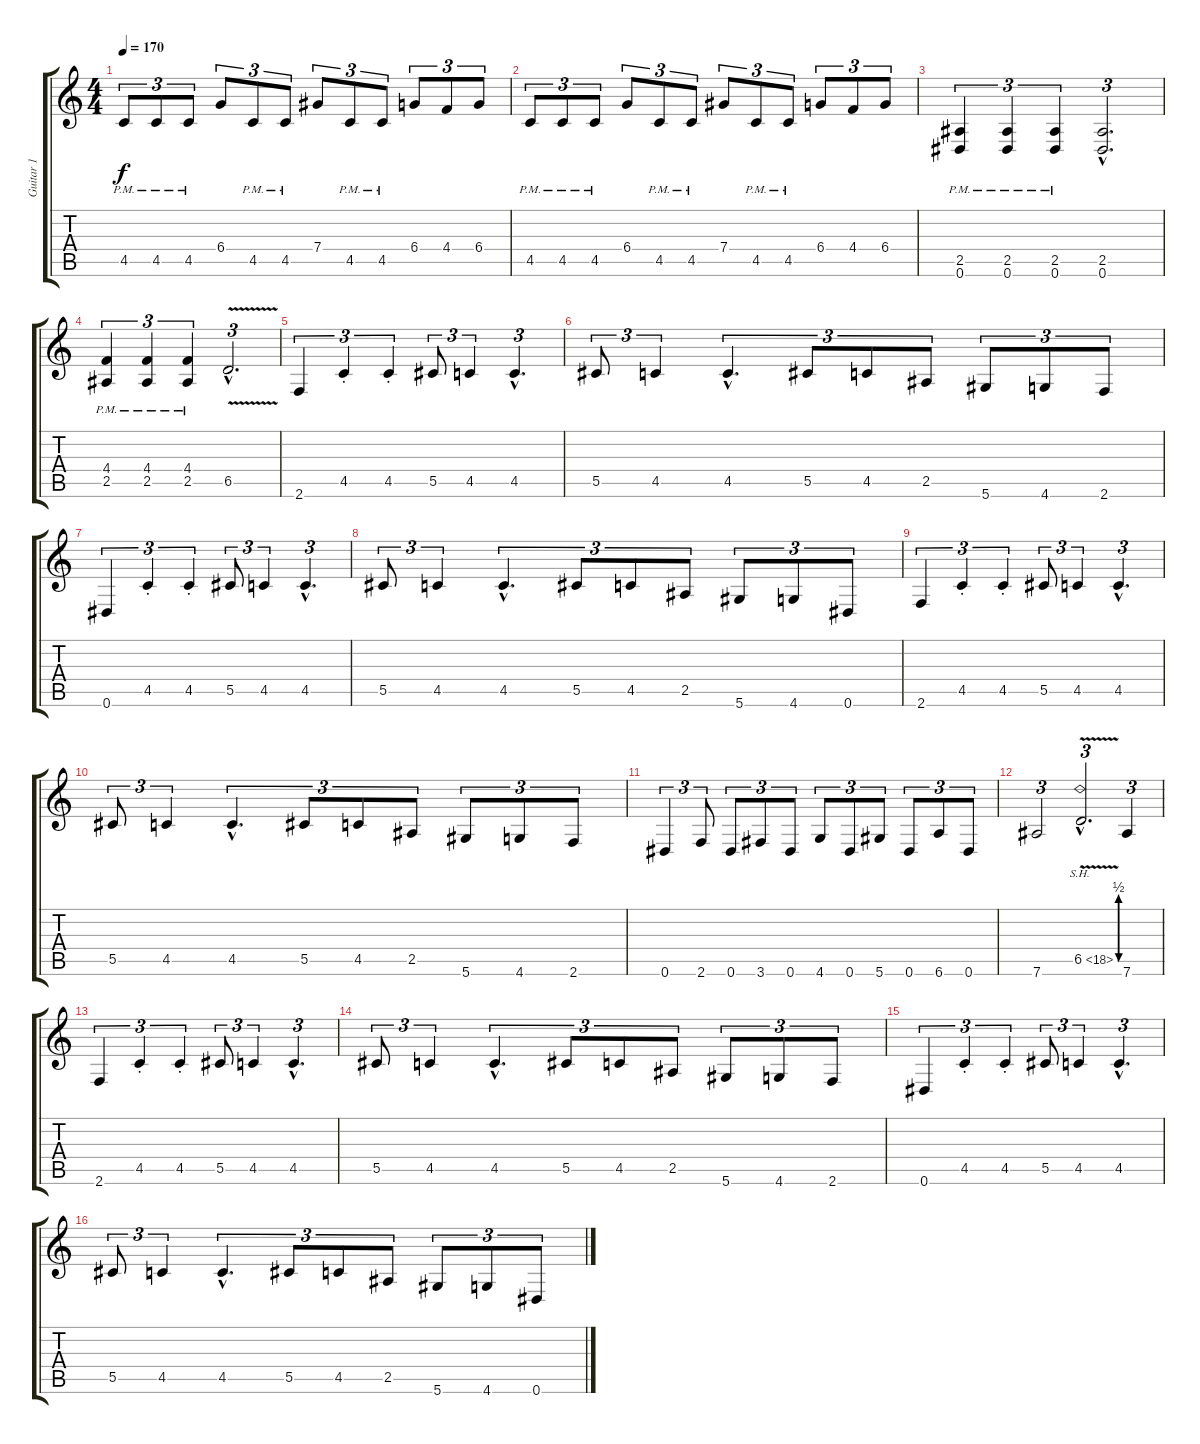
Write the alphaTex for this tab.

\track ("Guitar 1" "Guitar 1") {instrument overdrivenguitar}
\staff {score tabs}
\tuning (Eb4 Bb3 Gb3 Db3 Ab2 Eb2) {hide}
\ts (4 4)
\tempo 170
\clef g2
\ks c
4.5{pm}.8{tu (3 2) dy f} 4.5{pm}.8{tu (3 2)} 4.5{pm}.8{tu (3 2)} 6.4.8{tu (3 2)} 4.5{pm}.8{tu (3 2)} 4.5{pm}.8{tu (3 2)} 7.4.8{tu (3 2)} 4.5{pm}.8{tu (3 2)} 4.5{pm}.8{tu (3 2)} 6.4.8{tu (3 2)} 4.4.8{tu (3 2)} 6.4.8{tu (3 2)} |
4.5{pm}.8{tu (3 2)} 4.5{pm}.8{tu (3 2)} 4.5{pm}.8{tu (3 2)} 6.4.8{tu (3 2)} 4.5{pm}.8{tu (3 2)} 4.5{pm}.8{tu (3 2)} 7.4.8{tu (3 2)} 4.5{pm}.8{tu (3 2)} 4.5{pm}.8{tu (3 2)} 6.4.8{tu (3 2)} 4.4.8{tu (3 2)} 6.4.8{tu (3 2)} |
(2.5{pm} 0.6{pm}).4{tu (3 2)} (2.5{pm} 0.6{pm}).4{tu (3 2)} (2.5{pm} 0.6{pm}).4{tu (3 2)} (2.5{hac} 0.6{hac}).2{d tu (3 2)} |
(4.4{pm} 2.5{pm}).4{tu (3 2)} (4.4{pm} 2.5{pm}).4{tu (3 2)} (4.4{pm} 2.5{pm}).4{tu (3 2)} 6.5{v hac}.2{d tu (3 2)} |
\section ("" "")
2.6.4{tu (3 2)} 4.5{st}.4{tu (3 2)} 4.5{st}.4{tu (3 2)} 5.5.8{tu (3 2)} 4.5.4{tu (3 2)} 4.5{hac}.4{d tu (3 2)} |
5.5.8{tu (3 2)} 4.5.4{tu (3 2)} 4.5{hac}.4{d tu (3 2)} 5.5.8{tu (3 2)} 4.5.8{tu (3 2)} 2.5.8{tu (3 2)} 5.6.8{tu (3 2)} 4.6.8{tu (3 2)} 2.6.8{tu (3 2)} |
0.6.4{tu (3 2)} 4.5{st}.4{tu (3 2)} 4.5{st}.4{tu (3 2)} 5.5.8{tu (3 2)} 4.5.4{tu (3 2)} 4.5{hac}.4{d tu (3 2)} |
5.5.8{tu (3 2)} 4.5.4{tu (3 2)} 4.5{hac}.4{d tu (3 2)} 5.5.8{tu (3 2)} 4.5.8{tu (3 2)} 2.5.8{tu (3 2)} 5.6.8{tu (3 2)} 4.6.8{tu (3 2)} 0.6.8{tu (3 2)} |
2.6.4{tu (3 2)} 4.5{st}.4{tu (3 2)} 4.5{st}.4{tu (3 2)} 5.5.8{tu (3 2)} 4.5.4{tu (3 2)} 4.5{hac}.4{d tu (3 2)} |
5.5.8{tu (3 2)} 4.5.4{tu (3 2)} 4.5{hac}.4{d tu (3 2)} 5.5.8{tu (3 2)} 4.5.8{tu (3 2)} 2.5.8{tu (3 2)} 5.6.8{tu (3 2)} 4.6.8{tu (3 2)} 2.6.8{tu (3 2)} |
0.6.4{tu (3 2)} 2.6.8{tu (3 2)} 0.6.8{tu (3 2)} 3.6.8{tu (3 2)} 0.6.8{tu (3 2)} 4.6.8{tu (3 2)} 0.6.8{tu (3 2)} 5.6.8{tu (3 2)} 0.6.8{tu (3 2)} 6.6.8{tu (3 2)} 0.6.8{tu (3 2)} |
7.6.2{tu (3 2)} 6.5{be (custom 0 0 15 0 30 2 45 0 60 0) sh 12 v hac}.2{d tu (3 2)} 7.6.4{tu (3 2)} |
2.6.4{tu (3 2)} 4.5{st}.4{tu (3 2)} 4.5{st}.4{tu (3 2)} 5.5.8{tu (3 2)} 4.5.4{tu (3 2)} 4.5{hac}.4{d tu (3 2)} |
5.5.8{tu (3 2)} 4.5.4{tu (3 2)} 4.5{hac}.4{d tu (3 2)} 5.5.8{tu (3 2)} 4.5.8{tu (3 2)} 2.5.8{tu (3 2)} 5.6.8{tu (3 2)} 4.6.8{tu (3 2)} 2.6.8{tu (3 2)} |
0.6.4{tu (3 2)} 4.5{st}.4{tu (3 2)} 4.5{st}.4{tu (3 2)} 5.5.8{tu (3 2)} 4.5.4{tu (3 2)} 4.5{hac}.4{d tu (3 2)} |
5.5.8{tu (3 2)} 4.5.4{tu (3 2)} 4.5{hac}.4{d tu (3 2)} 5.5.8{tu (3 2)} 4.5.8{tu (3 2)} 2.5.8{tu (3 2)} 5.6.8{tu (3 2)} 4.6.8{tu (3 2)} 0.6.8{tu (3 2)}
